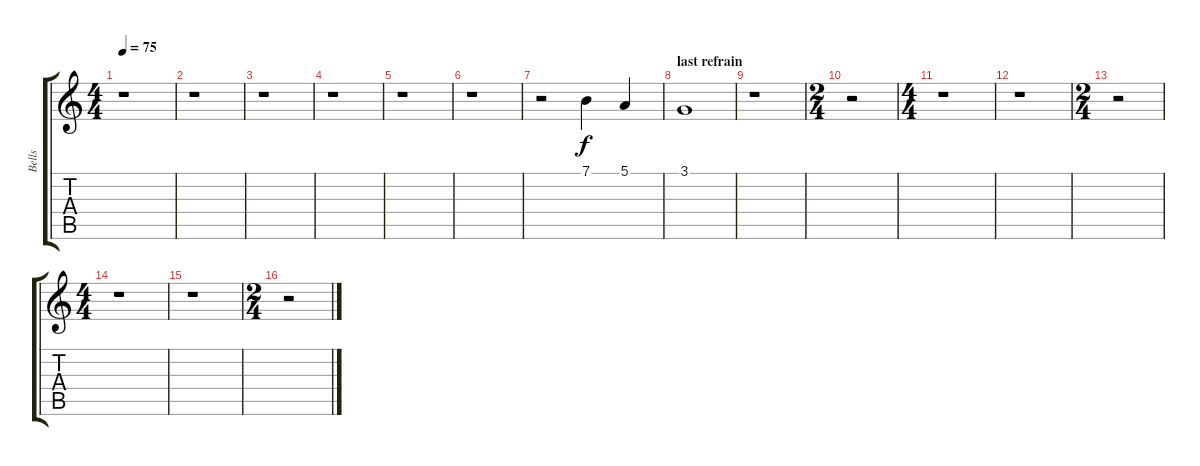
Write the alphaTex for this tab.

\track ("Bells" "Bells") {instrument tubularbells}
\staff {score tabs}
\tuning (E4 B3 G3 D3 A2 E2) {hide}
\ts (4 4)
\tempo 75
\clef g2
\ks aminor
r.1{dy f} |
r.1 |
r.1 |
r.1 |
r.1 |
r.1 |
r.2 7.1.4 5.1.4 |
\section ("" "last refrain")
3.1.1 |
r.1 |
\ts (2 4)
r.2 |
\ts (4 4)
r.1 |
r.1 |
\ts (2 4)
r.2 |
\ts (4 4)
r.1 |
r.1 |
\ts (2 4)
r.2
